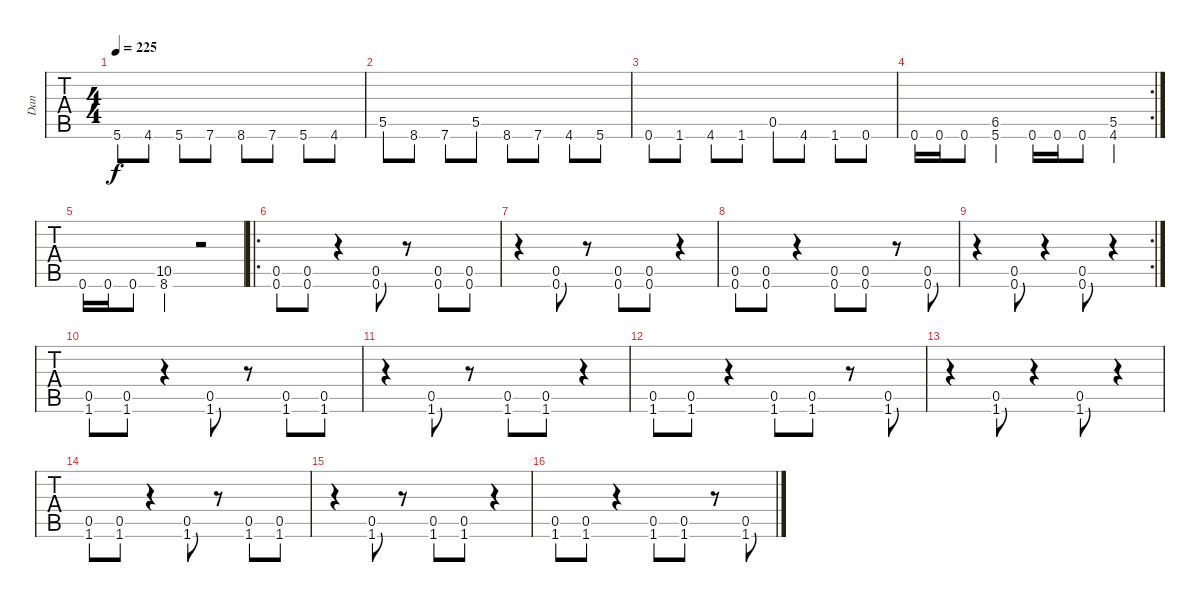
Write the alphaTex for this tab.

\track ("Dan" "Dan") {instrument distortionguitar bank 255}
\staff {tabs}
\tuning (D4 A3 F3 C3 G2 C2) {hide}
\ts (4 4)
\tempo 225
\clef g2
\ks c
5.6.8{dy f} 4.6.8 5.6.8 7.6.8 8.6.8 7.6.8 5.6.8 4.6.8 |
5.5.8 8.6.8 7.6.8 5.5.8 8.6.8 7.6.8 4.6.8 5.6.8 |
0.6.8 1.6.8 4.6.8 1.6.8 0.5.8 4.6.8 1.6.8 0.6.8 |
\rc 2
0.6.16 0.6.16 0.6.8 (6.5 5.6).4 0.6.16 0.6.16 0.6.8 (5.5 4.6).4 |
0.6.16 0.6.16 0.6.8 (10.5 8.6).4 r.2 |
\ro
(0.5 0.6).8 (0.5 0.6).8 r.4 (0.5 0.6).8 r.8 (0.5 0.6).8 (0.5 0.6).8 |
r.4 (0.5 0.6).8 r.8 (0.5 0.6).8 (0.5 0.6).8 r.4 |
(0.5 0.6).8 (0.5 0.6).8 r.4 (0.5 0.6).8 (0.5 0.6).8 r.8 (0.5 0.6).8 |
\rc 2
r.4 (0.5 0.6).8 r.4 (0.5 0.6).8 r.4 |
(0.5 1.6).8 (0.5 1.6).8 r.4 (0.5 1.6).8 r.8 (0.5 1.6).8 (0.5 1.6).8 |
r.4 (0.5 1.6).8 r.8 (0.5 1.6).8 (0.5 1.6).8 r.4 |
(0.5 1.6).8 (0.5 1.6).8 r.4 (0.5 1.6).8 (0.5 1.6).8 r.8 (0.5 1.6).8 |
r.4 (0.5 1.6).8 r.4 (0.5 1.6).8 r.4 |
(0.5 1.6).8 (0.5 1.6).8 r.4 (0.5 1.6).8 r.8 (0.5 1.6).8 (0.5 1.6).8 |
r.4 (0.5 1.6).8 r.8 (0.5 1.6).8 (0.5 1.6).8 r.4 |
(0.5 1.6).8 (0.5 1.6).8 r.4 (0.5 1.6).8 (0.5 1.6).8 r.8 (0.5 1.6).8
